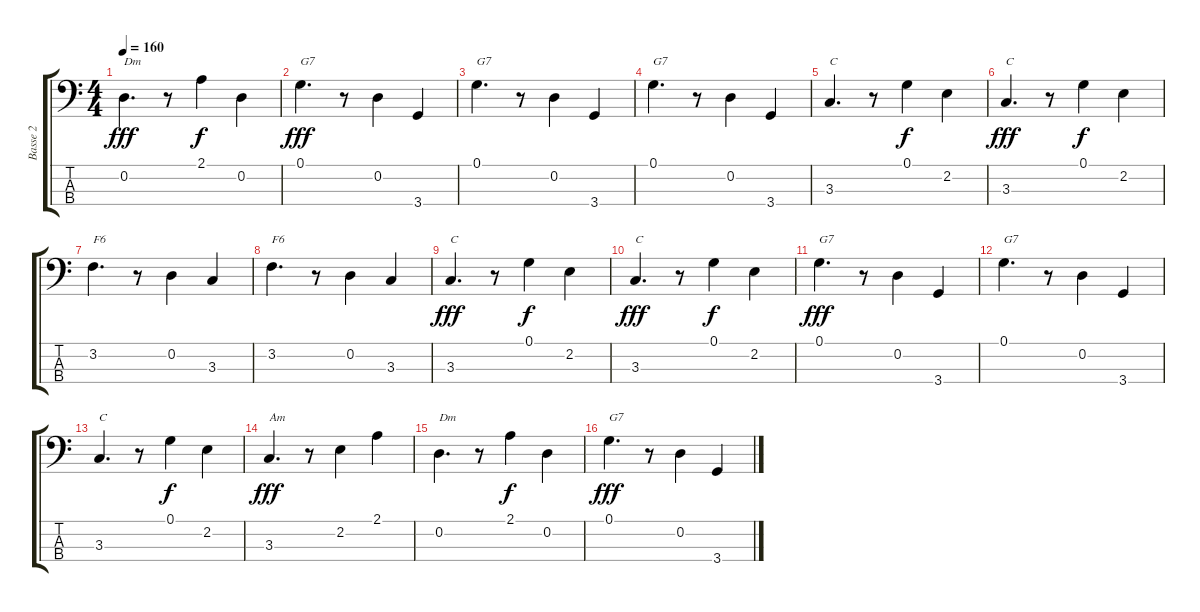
\track ("Basse 2" "Basse 2") {instrument electricbassfinger}
\staff {score tabs}
\tuning (G2 D2 A1 E1) {hide}
\ts (4 4)
\tempo 160
\clef f4
\ks c
0.2.4{d txt "Dm" dy fff} r.8 2.1.4{dy f} 0.2.4 |
0.1.4{d txt "G7" dy fff} r.8 0.2.4 3.4.4 |
0.1.4{d txt "G7"} r.8 0.2.4 3.4.4 |
0.1.4{d txt "G7"} r.8 0.2.4 3.4.4 |
3.3.4{d txt "C"} r.8 0.1.4{dy f} 2.2.4 |
3.3.4{d txt "C" dy fff} r.8 0.1.4{dy f} 2.2.4 |
3.2.4{d txt "F6"} r.8 0.2.4 3.3.4 |
3.2.4{d txt "F6"} r.8 0.2.4 3.3.4 |
3.3.4{d txt "C" dy fff} r.8 0.1.4{dy f} 2.2.4 |
3.3.4{d txt "C" dy fff} r.8 0.1.4{dy f} 2.2.4 |
0.1.4{d txt "G7" dy fff} r.8 0.2.4 3.4.4 |
0.1.4{d txt "G7"} r.8 0.2.4 3.4.4 |
3.3.4{d txt "C"} r.8 0.1.4{dy f} 2.2.4 |
3.3.4{d txt "Am" dy fff} r.8 2.2.4 2.1.4 |
0.2.4{d txt "Dm"} r.8 2.1.4{dy f} 0.2.4 |
0.1.4{d txt "G7" dy fff} r.8 0.2.4 3.4.4
